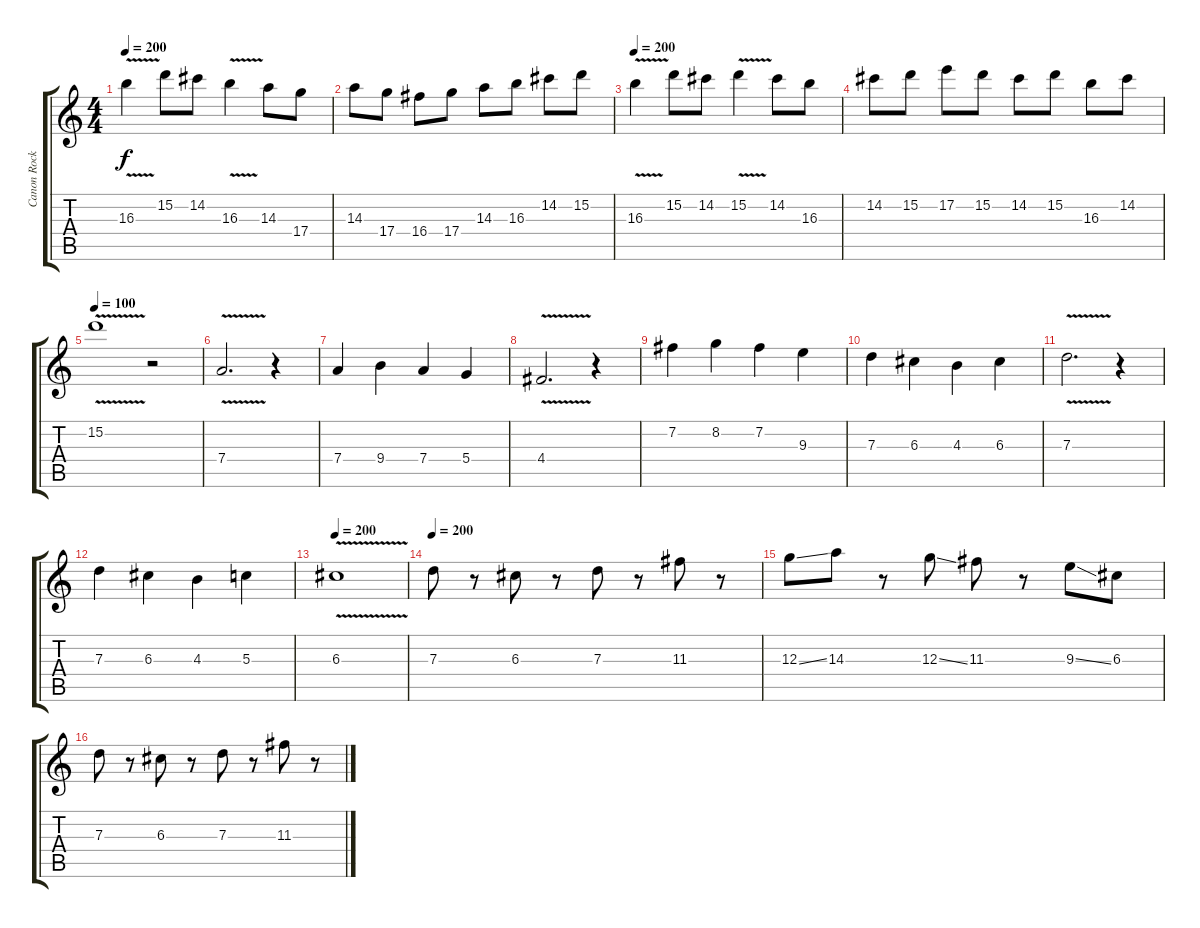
\track ("Canon Rock" "Canon Rock") {instrument distortionguitar}
\staff {score tabs}
\tuning (E4 B3 G3 D3 A2 E2) {hide}
\ts (4 4)
\tempo 200
\clef g2
\ks c
16.3{v}.4{dy f} 15.2.8 14.2.8 16.3{v}.4 14.3.8 17.4.8 |
14.3.8 17.4.8 16.4.8 17.4.8 14.3.8 16.3.8 14.2.8 15.2.8 |
\tempo 200
16.3{v}.4 15.2.8 14.2.8 15.2{v}.4 14.2.8 16.3.8 |
14.2.8 15.2.8 17.2.8 15.2.8 14.2.8 15.2.8 16.3.8 14.2.8 |
\tempo 100
15.2{v}.1 r.2 |
7.4{v}.2{d} r.4 |
7.4.4 9.4.4 7.4.4 5.4.4 |
4.4{v}.2{d} r.4 |
7.2.4 8.2.4 7.2.4 9.3.4 |
7.3.4 6.3.4 4.3.4 6.3.4 |
7.3{v}.2{d} r.4 |
7.3.4 6.3.4 4.3.4 5.3.4 |
\tempo 200
6.3{v}.1 |
\tempo 200
7.3.8 r.8 6.3.8 r.8 7.3.8 r.8 11.3.8 r.8 |
12.3{ss}.8 14.3.8 r.8 12.3{ss}.8 11.3.8 r.8 9.3{ss}.8 6.3.8 |
7.3.8 r.8 6.3.8 r.8 7.3.8 r.8 11.3.8 r.8
